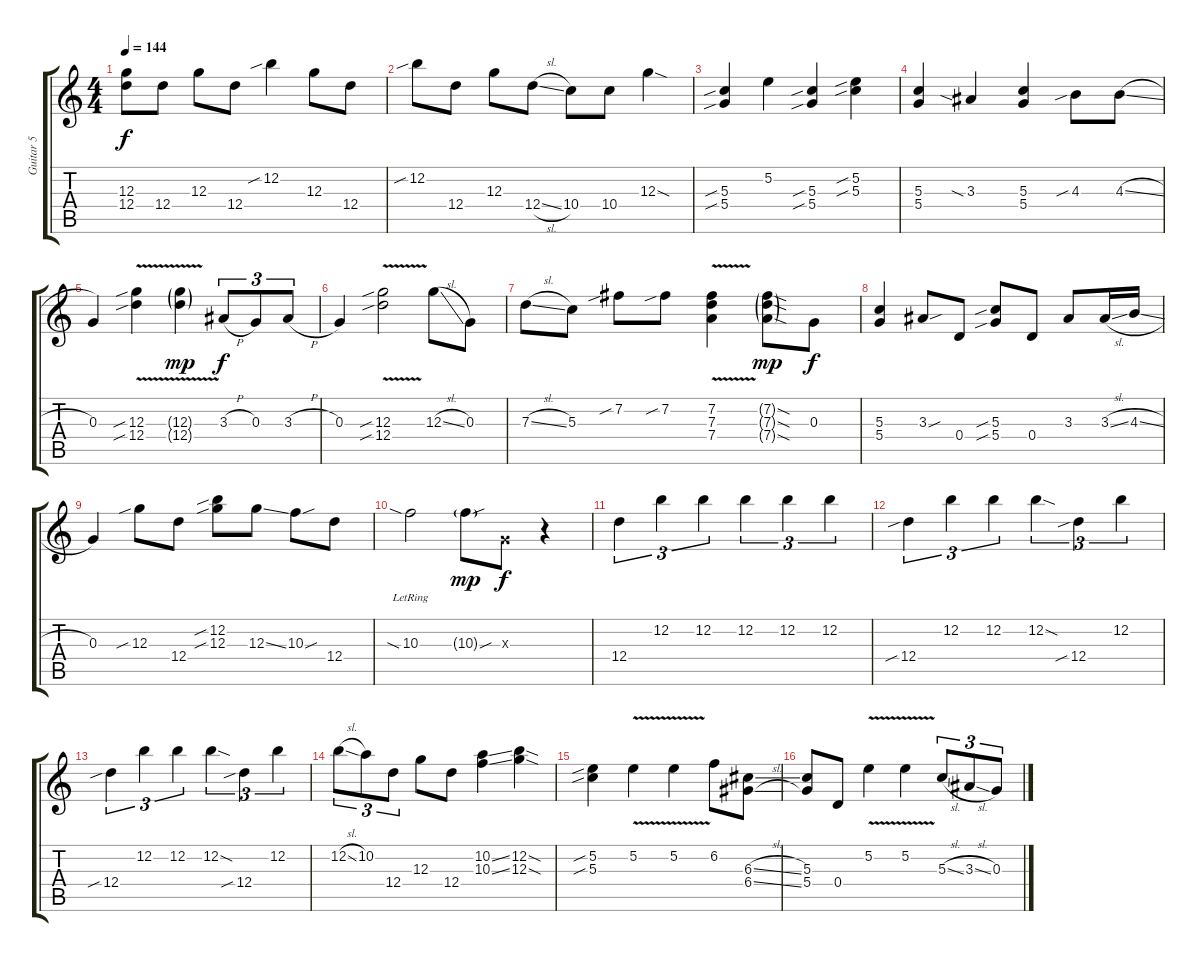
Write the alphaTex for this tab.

\track ("Guitar 5" "Guitar 5") {instrument overdrivenguitar}
\staff {score tabs}
\tuning (E4 B3 G3 D3 A2 E2) {hide}
\ts (4 4)
\tempo 144
\clef g2
\ks c
(12.3 12.4).8{dy f} 12.4.8 12.3.8 12.4.8 12.2{sib}.4 12.3.8 12.4.8 |
12.2{sib}.8 12.4.8 12.3.8 12.4{sl}.8 10.4.8 10.4.8 12.3{sod}.4 |
(5.3{sib} 5.4{sib}).4 5.2.4 (5.3{sib} 5.4{sib}).4 (5.2{sib} 5.3{sib}).4 |
(5.3 5.4).4 3.3{sia}.4 (5.3 5.4).4 4.3{sib}.8 4.3{sl}.8 |
0.3.4 (12.3{v sib} 12.4{v sib}).4 (12.3{v g} 12.4{v g}).4{dy mp} 3.3{h}.8{tu (3 2) dy f} 0.3.8{tu (3 2)} 3.3{h}.8{tu (3 2)} |
0.3.4 (12.3{v sib} 12.4{v sib}).2 12.3{sl}.8 0.3.8 |
7.3{sl}.8 5.3.8 7.2{sib}.8 7.2{sib}.8 (7.2{v} 7.3{v} 7.4{v}).4 (7.2{sod g} 7.3{sod g} 7.4{sod g}).8{dy mp} 0.3.8{dy f} |
(5.3 5.4).4 3.3{sou}.8 0.4.8 (5.3{sib} 5.4{sib}).8 0.4.8 3.3.8 3.3{sl}.16 4.3{sl}.16 |
0.3.4 12.3{sib}.8 12.4.8 (12.2{sib} 12.3{sib}).8 12.3{ss}.8 10.3{sou}.8 12.4.8 |
10.3{sia lr}.2 10.3{sou g}.8{dy mp} 0.3{x}.8{dy f} r.4 |
12.4.4{tu (3 2)} 12.2.4{tu (3 2)} 12.2.4{tu (3 2)} 12.2.4{tu (3 2)} 12.2.4{tu (3 2)} 12.2.4{tu (3 2)} |
12.4{sib}.4{tu (3 2)} 12.2.4{tu (3 2)} 12.2.4{tu (3 2)} 12.2{sod}.4{tu (3 2)} 12.4{sib}.4{tu (3 2)} 12.2.4{tu (3 2)} |
12.4{sib}.4{tu (3 2)} 12.2.4{tu (3 2)} 12.2.4{tu (3 2)} 12.2{sod}.4{tu (3 2)} 12.4{sib}.4{tu (3 2)} 12.2.4{tu (3 2)} |
12.2{sl}.8{tu (3 2)} 10.2.8{tu (3 2)} 12.4.8{tu (3 2)} 12.3.8 12.4.8 (10.2{ss} 10.3{ss}).4 (12.2{sod} 12.3{sod}).4 |
(5.2{sib} 5.3{sib}).4 5.2{v}.4 5.2{v}.4 6.2.8 (6.3{sl} 6.4{sl}).8 |
(5.3 5.4).8 0.4.8 5.2{v}.4 5.2{v}.4 5.3{sl}.8{tu (3 2)} 3.3{sl}.8{tu (3 2)} 0.3.8{tu (3 2)}
